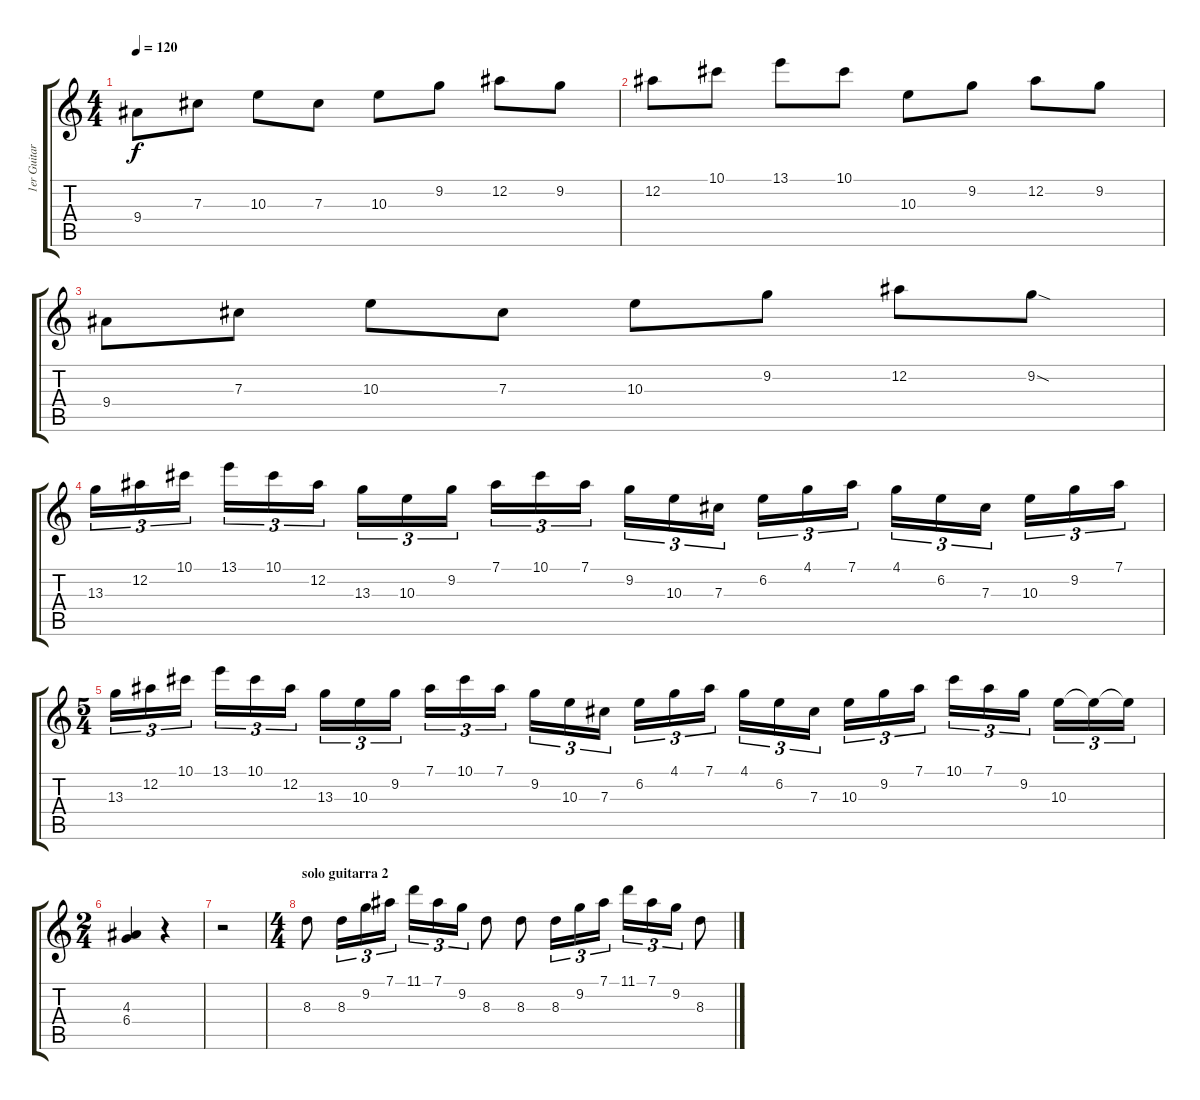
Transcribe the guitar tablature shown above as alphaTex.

\track ("1er Guitarra" "1er Guitar") {instrument overdrivenguitar}
\staff {score tabs}
\tuning (Eb4 Bb3 Gb3 Db3 Ab2 Eb2) {hide}
\ts (4 4)
\tempo 120
\clef g2
\ks c
9.4.8{dy f} 7.3.8 10.3.8 7.3.8 10.3.8 9.2.8 12.2.8 9.2.8 |
12.2.8 10.1.8 13.1.8 10.1.8 10.3.8 9.2.8 12.2.8 9.2.8 |
9.4.8 7.3.8 10.3.8 7.3.8 10.3.8 9.2.8 12.2.8 9.2{sod}.8 |
13.3.16{tu (3 2)} 12.2.16{tu (3 2)} 10.1.16{tu (3 2)} 13.1.16{tu (3 2)} 10.1.16{tu (3 2)} 12.2.16{tu (3 2)} 13.3.16{tu (3 2)} 10.3.16{tu (3 2)} 9.2.16{tu (3 2)} 7.1.16{tu (3 2)} 10.1.16{tu (3 2)} 7.1.16{tu (3 2)} 9.2.16{tu (3 2)} 10.3.16{tu (3 2)} 7.3.16{tu (3 2)} 6.2.16{tu (3 2)} 4.1.16{tu (3 2)} 7.1.16{tu (3 2)} 4.1.16{tu (3 2)} 6.2.16{tu (3 2)} 7.3.16{tu (3 2)} 10.3.16{tu (3 2)} 9.2.16{tu (3 2)} 7.1.16{tu (3 2)} |
\ts (5 4)
13.3.16{tu (3 2)} 12.2.16{tu (3 2)} 10.1.16{tu (3 2)} 13.1.16{tu (3 2)} 10.1.16{tu (3 2)} 12.2.16{tu (3 2)} 13.3.16{tu (3 2)} 10.3.16{tu (3 2)} 9.2.16{tu (3 2)} 7.1.16{tu (3 2)} 10.1.16{tu (3 2)} 7.1.16{tu (3 2)} 9.2.16{tu (3 2)} 10.3.16{tu (3 2)} 7.3.16{tu (3 2)} 6.2.16{tu (3 2)} 4.1.16{tu (3 2)} 7.1.16{tu (3 2)} 4.1.16{tu (3 2)} 6.2.16{tu (3 2)} 7.3.16{tu (3 2)} 10.3.16{tu (3 2)} 9.2.16{tu (3 2)} 7.1.16{tu (3 2)} 10.1.16{tu (3 2)} 7.1.16{tu (3 2)} 9.2.16{tu (3 2)} 10.3.16{tu (3 2)} 10.3{t}.16{tu (3 2)} 10.3{t}.16{tu (3 2)} |
\ts (2 4)
(4.3 6.4).4 r.4 |
r.2 |
\ts (4 4)
\section ("" "solo guitarra 2")
8.3.8 8.3.16{tu (3 2)} 9.2.16{tu (3 2)} 7.1.16{tu (3 2)} 11.1.16{tu (3 2)} 7.1.16{tu (3 2)} 9.2.16{tu (3 2)} 8.3.8 8.3.8 8.3.16{tu (3 2)} 9.2.16{tu (3 2)} 7.1.16{tu (3 2)} 11.1.16{tu (3 2)} 7.1.16{tu (3 2)} 9.2.16{tu (3 2)} 8.3.8
